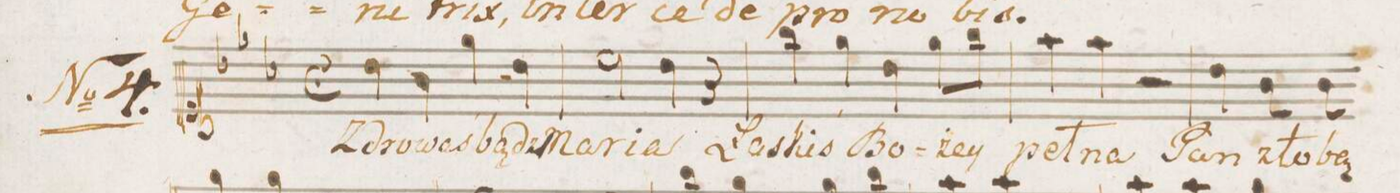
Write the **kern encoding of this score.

**kern	**text
*I"Soprano.	*
*clefC1	*
*k[b-e-a-]	*
*met(c)	*
*M4/4	*
4b-\	Zdro-
4g\	-waś
4ee-\	bądz
4b-\	Ma-
=2	=2
*2\right	*
2cc\	-ri-
4b-\	-a
4r	.
=3	=3
4gg\	Ła-
4ee-\	-skis
4b-\	Bo-
8ee-\L	-żey
8gg\J	.
=4	=4
4ff\	peł-
4ff\	-na
2r	.
=5	=5
4b-\	Pan
8g\	z_to-
8g\	-bą
*-	*-
